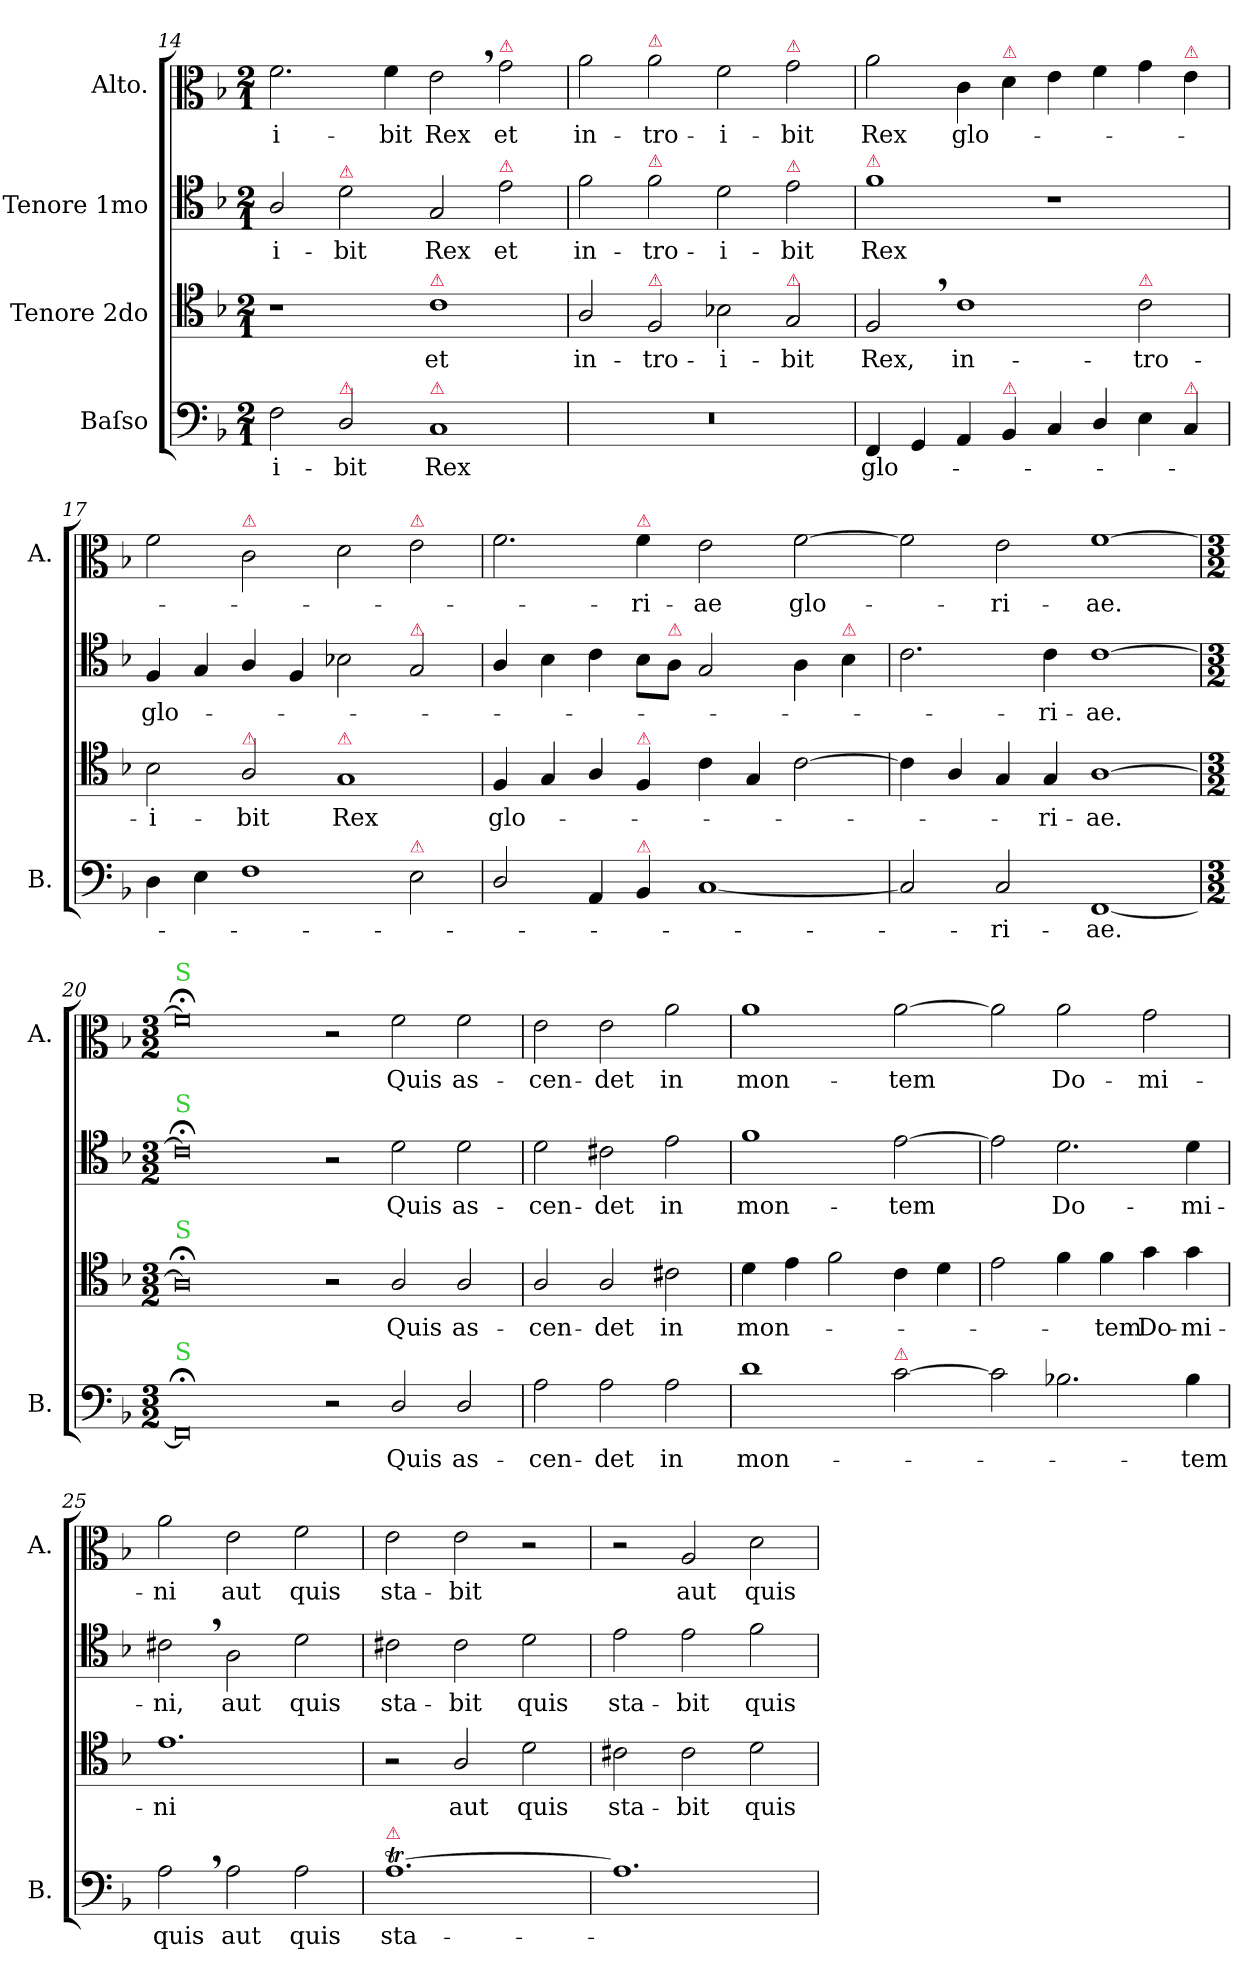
**kern	**text	**kern	**text	**kern	**text	**kern	**text
*part4	*part4	*part3	*part3	*part2	*part2	*part1	*part1
*staff4	*staff4	*staff3	*staff3	*staff2	*staff2	*staff1	*staff1
*I"Baſso	*	*I"Tenore 2do	*	*I"Tenore 1mo	*	*I"Alto.	*
*I'B.	*	*	*	*	*	*I'A.	*
*clefF4	*	*clefC4	*	*clefC4	*	*clefC3	*
*k[b-]	*	*k[b-]	*	*k[b-]	*	*k[b-]	*
*M2/1	*	*M2/1	*	*M2/1	*	*M2/1	*
=14	=14	=14	=14	=14	=14	=14	=14
2F\	-i-	1r	.	2A/	-i-	2.f\	-i-
!	!	!	!	!LO:TX:a:color=crimson:t=⚠	!	!	!
!LO:TX:a:color=crimson:t=⚠	!	!	!	!	!	!	!
2D/	-bit	.	.	2d\	-bit	.	.
.	.	.	.	.	.	4f\	-bit
!	!	!LO:TX:a:color=crimson:t=⚠	!	!	!	!	!
!LO:TX:a:color=crimson:t=⚠	!	!	!	!	!	!	!
1C/	Rex	1c\	et	2G/	Rex	2e,\	Rex
!	!	!	!	!	!	!LO:TX:a:color=crimson:t=⚠	!
!	!	!	!	!LO:TX:a:color=crimson:t=⚠	!	!	!
.	.	.	.	2e\	et	2g\	et
=15	=15	=15	=15	=15	=15	=15	=15
0r	.	2A/	in-	2f\	in-	2a\	in-
!	!	!	!	!	!	!LO:TX:a:color=crimson:t=⚠	!
!	!	!	!	!LO:TX:a:color=crimson:t=⚠	!	!	!
!	!	!LO:TX:a:color=crimson:t=⚠	!	!	!	!	!
.	.	2F/	-tro-	2f\	-tro-	2a\	-tro-
.	.	2B-X\	-i-	2d\	-i-	2f\	-i-
!	!	!	!	!	!	!LO:TX:a:color=crimson:t=⚠	!
!	!	!	!	!LO:TX:a:color=crimson:t=⚠	!	!	!
!	!	!LO:TX:a:color=crimson:t=⚠	!	!	!	!	!
.	.	2G/	-bit	2e\	-bit	2g\	-bit
=16	=16	=16	=16	=16	=16	=16	=16
!	!	!	!	!LO:TX:a:color=crimson:t=⚠	!	!	!
4FF/	glo-	2F,/	Rex,	1f\	Rex	2a\	Rex
4GG/	.	.	.	.	.	.	.
4AA/	.	1c\	in-	.	.	4c\	glo-
!	!	!	!	!	!	!LO:TX:a:color=crimson:t=⚠	!
!LO:TX:a:color=crimson:t=⚠	!	!	!	!	!	!	!
4BB-/	.	.	.	.	.	4d\	.
4C/	.	.	.	1r	.	4e\	.
4D/	.	.	.	.	.	4f\	.
!	!	!LO:TX:a:color=crimson:t=⚠	!	!	!	!	!
4E\	.	2c\	-tro-	.	.	4g\	.
!	!	!	!	!	!	!LO:TX:a:color=crimson:t=⚠	!
!LO:TX:a:color=crimson:t=⚠	!	!	!	!	!	!	!
4C/	.	.	.	.	.	4e\	.
=17	=17	=17	=17	=17	=17	=17	=17
4D\	.	2B-\	-i-	4F/	glo-	2f\	.
4E\	.	.	.	4G/	.	.	.
!	!	!	!	!	!	!LO:TX:a:color=crimson:t=⚠	!
!	!	!LO:TX:a:color=crimson:t=⚠	!	!	!	!	!
1F\	.	2A/	-bit	4A/	.	2c\	.
.	.	.	.	4F/	.	.	.
!	!	!LO:TX:a:color=crimson:t=⚠	!	!	!	!	!
.	.	1G/	Rex	2B-X\	.	2d\	.
!	!	!	!	!	!	!LO:TX:a:color=crimson:t=⚠	!
!	!	!	!	!LO:TX:a:color=crimson:t=⚠	!	!	!
!LO:TX:a:color=crimson:t=⚠	!	!	!	!	!	!	!
2E\	.	.	.	2G/	.	2e\	.
=18	=18	=18	=18	=18	=18	=18	=18
2D/	.	4F/	glo-	4A/	.	2.f\	.
.	.	4G/	.	4B-\	.	.	.
4AA/	.	4A/	.	4c\	.	.	.
!	!	!	!	!	!	!LO:TX:a:color=crimson:t=⚠	!
!	!	!LO:TX:a:color=crimson:t=⚠	!	!	!	!	!
!LO:TX:a:color=crimson:t=⚠	!	!	!	!	!	!	!
4BB-/	.	4F/	.	8B-\L	.	4f\	-ri-
!	!	!	!	!LO:TX:a:color=crimson:t=⚠	!	!	!
.	.	.	.	8A\J	.	.	.
[1C/	.	4c\	.	2G/	.	2e\	-ae
.	.	4G/	.	.	.	.	.
.	.	[2c\	.	4A\	.	[2f\	glo-
!	!	!	!	!LO:TX:a:color=crimson:t=⚠	!	!	!
.	.	.	.	4B-\	.	.	.
=19	=19-	=19	=19-	=19	=19-	=19-	=19-
2C/]	.	4c\]	.	2.c\	.	2f\]	.
.	.	4A/	.	.	.	.	.
2C/	-ri-	4G/	.	.	.	2e\	-ri-
.	.	4G/	-ri-	4c\	-ri-	.	.
[1FF/	-ae.	[1A\	-ae.	[1c\	-ae.	[1f\	-ae.
=20	=20	=20	=20	=20	=20	=20	=20
*M3/2	*	*M3/2	*	*M3/2	*	*M3/2	*
!	!	!	!	!	!	!LO:TX:a:color=limegreen:t=S	!
!	!	!	!	!LO:TX:a:color=limegreen:t=S	!	!	!
!	!	!LO:TX:a:color=limegreen:t=S	!	!	!	!	!
!LO:TX:a:color=limegreen:t=S	!	!	!	!	!	!	!
0FF;</]	.	0A;<\]	.	0c;<\]	.	0f;\]	.
2r	.	2r	.	2r	.	2r	.
2D/	Quis	2A/	Quis	2d\	Quis	2f\	Quis
2D/	as-	2A/	as-	2d\	as-	2f\	as-
=22	=22	=22	=22	=22	=22	=22	=22
2A\	-cen-	2A/	-cen-	2d\	-cen-	2e\	-cen-
2A\	-det	2A/	-det	2c#X\	-det	2e\	-det
2A\	in	2c#X\	in	2e\	in	2a\	in
=23	=23	=23	=23	=23	=23	=23	=23
1d\	mon-	4d\	mon-	1f\	mon-	1a\	mon-
.	.	4e\	.	.	.	.	.
.	.	2f\	.	.	.	.	.
!LO:TX:a:color=crimson:t=⚠	!	!	!	!	!	!	!
[2c\	.	4c\	.	[2e\	-tem	[2a\	-tem
.	.	4d\	.	.	.	.	.
=24-	=24-	=24	=24-	=24	=24-	=24-	=24-
2c\]	.	2e\	.	2e\]	.	2a\]	.
2.B-X\	.	4f\	.	2.d\	Do-	2a\	Do-
.	.	4f\	-tem	.	.	.	.
.	.	4g\	Do-	.	.	2g\	-mi-
4B-\	-tem	4g\	-mi-	4d\	-mi-	.	.
=25	=25	=25	=25	=25	=25	=25	=25
2A,\	quis	1.e\	-ni	2c#X,\	-ni,	2a\	-ni
2A\	aut	.	.	2A\	aut	2e\	aut
2A\	quis	.	.	2d\	quis	2f\	quis
=26	=26	=26	=26	=26	=26	=26	=26
!LO:TX:a:color=crimson:t=⚠	!	!	!	!	!	!	!
[1.At\	sta-	2r	.	2c#X\	sta-	2e\	sta-
.	.	2A/	aut	2c#\	-bit	2e\	-bit
.	.	2d\	quis	2d\	quis	2r	.
=27	=27	=27	=27	=27	=27	=27	=27
1.A\]	.	2c#X\	sta-	2e\	sta-	2r	.
.	.	2c#\	-bit	2e\	-bit	2A/	aut
.	.	2d\	quis	2f\	quis	2d\	quis
=	=	=	=	=	=	=	=
*-	*-	*-	*-	*-	*-	*-	*-
